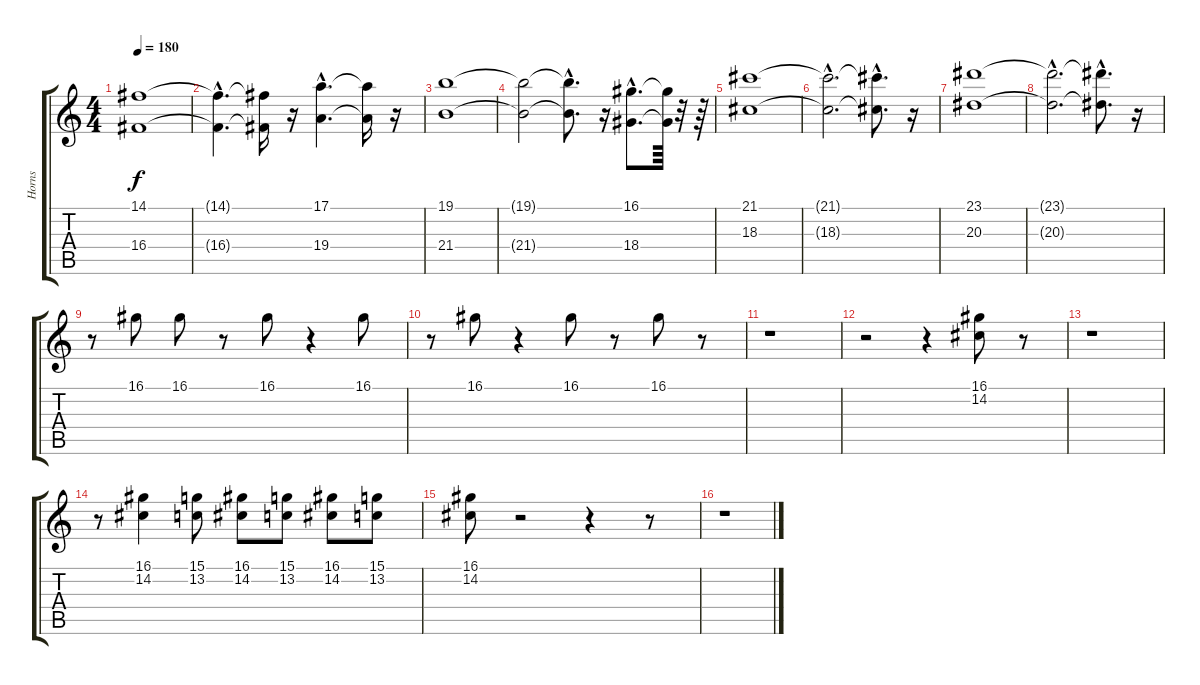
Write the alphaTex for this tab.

\track ("Horns" "Horns") {instrument trumpet}
\staff {score tabs}
\tuning (E4 B3 G3 D3 A2 E2) {hide}
\ts (4 4)
\tempo 180
\clef g2
\ks c
(14.1 16.4).1{dy f} |
(14.1{hac t} 16.4{hac t}).4{d} (14.1{t} 16.4{t}).16 r.16 (17.1{hac} 19.4{hac}).4{d} (17.1{t} 19.4{t}).16 r.16 |
(19.1 21.4).1 |
(19.1{t} 21.4{t}).2 (19.1{hac t} 21.4{hac t}).8{d} r.16 (16.1{hac} 18.4{hac}).8{d} (16.1{t} 18.4{t}).64 r.32 r.64 |
(21.1 18.3).1 |
(21.1{hac t} 18.3{hac t}).2{d} (21.1{hac t} 18.3{hac t}).8{d} r.16 |
(23.1 20.3).1 |
(23.1{hac t} 20.3{hac t}).2{d} (23.1{hac t} 20.3{hac t}).8{d} r.16 |
r.8 16.1.8 16.1.8 r.8 16.1.8 r.4 16.1.8 |
r.8 16.1.8 r.4 16.1.8 r.8 16.1.8 r.8 |
r.1 |
r.2 r.4 (16.1 14.2).8 r.8 |
r.1 |
r.8 (16.1 14.2).4 (15.1 13.2).8 (16.1 14.2).8 (15.1 13.2).8 (16.1 14.2).8 (15.1 13.2).8 |
(16.1 14.2).8 r.2 r.4 r.8 |
r.1
